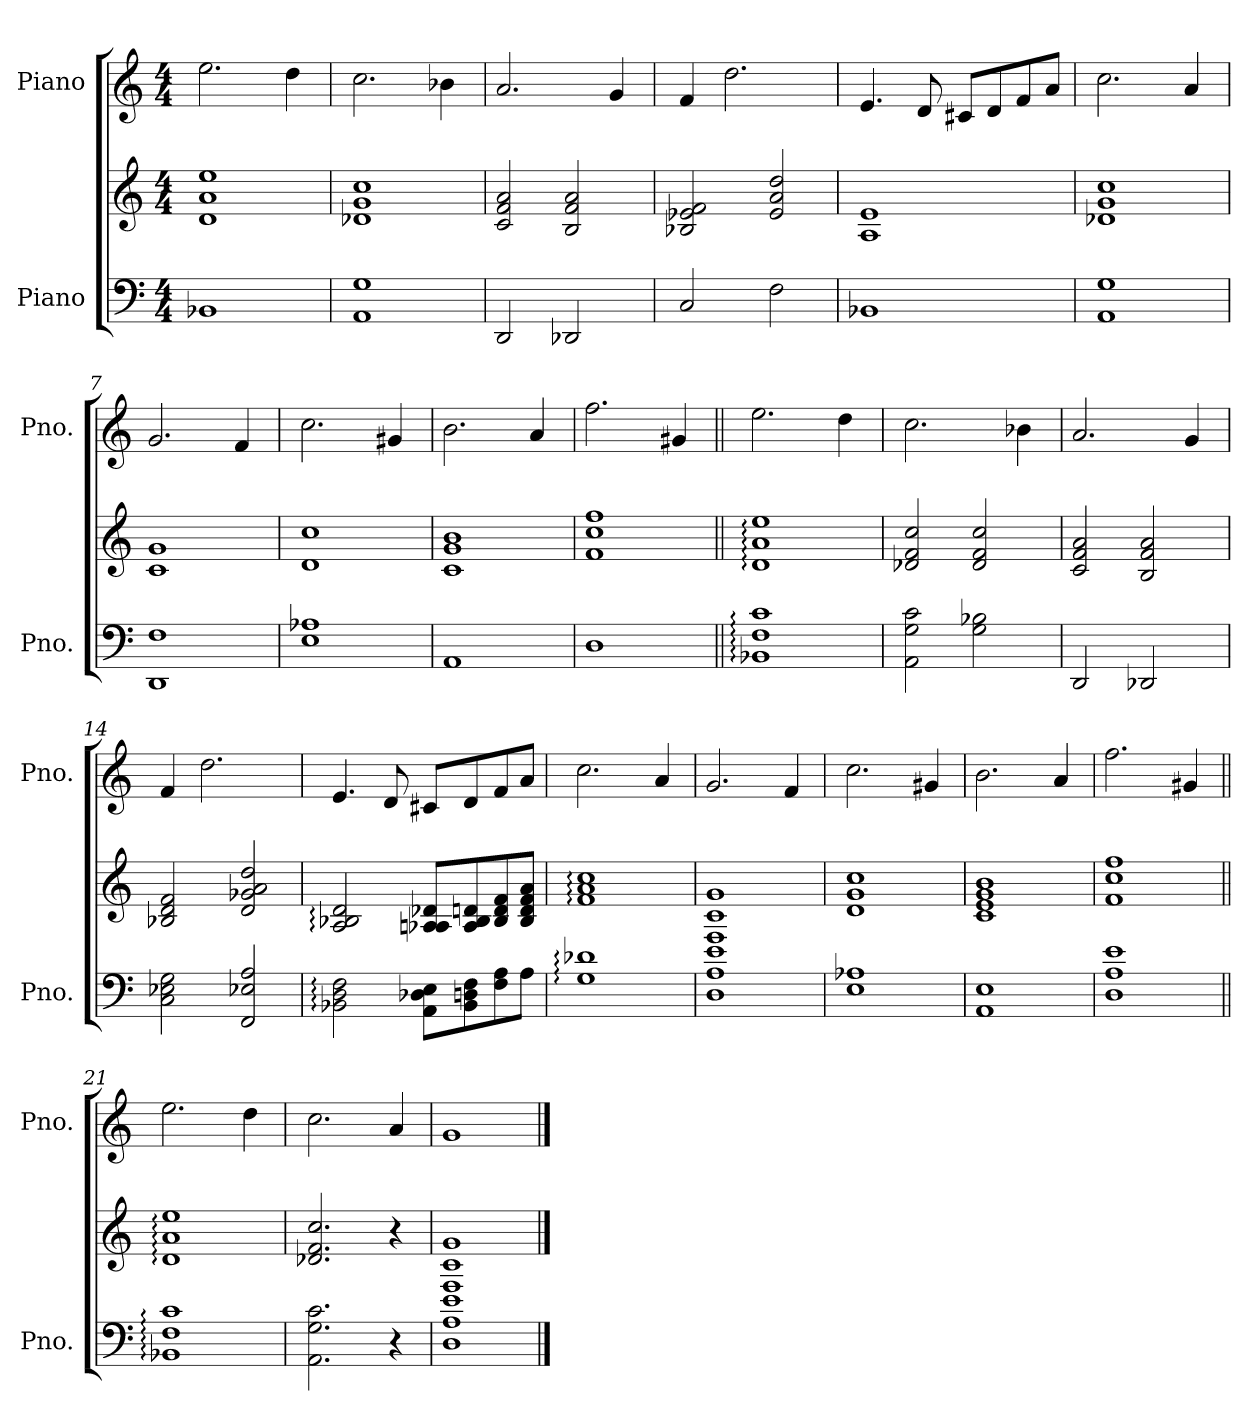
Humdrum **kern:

**kern	**kern	**dynam	**kern
*part2	*part2	*part2	*part1
*staff3	*staff2	*staff2/3	*staff1
*I"Piano	*	*	*I"Piano
*I'Pno.	*	*	*I'Pno.
*clefF4	*clefG2	*	*clefG2
*k[]	*k[]	*	*k[]
*M4/4	*M4/4	*	*M4/4
*MM80	*MM80	*	*MM80
=1	=1	=1	=1
!	!	!LO:DY:b=2	!
!	!	!LO:DY:n=1:b	!
1BB-X	1d 1a 1ee	mp mp	2.ee\
.	.	.	4dd\
=2	=2	=2	=2
1AA 1G	1d-X 1g 1cc	.	2.cc\
.	.	.	4b-X\
=3	=3	=3	=3
2DD/	2c/ 2f/ 2a/	.	2.a/
2DD-X/	2B/ 2f/ 2a/	.	.
.	.	.	4g/
!!LO:LB:g=z
=4	=4	=4	=4
2C/	2B-X/ 2e-X/ 2f/	.	4f/
.	.	.	2.dd\
2F\	2e-/ 2a/ 2dd/	.	.
=5	=5	=5	=5
1BB-X	1A 1e	.	4.e/
.	.	.	8d/
.	.	.	8c#X/L
.	.	.	8d/
.	.	.	8f/
.	.	.	8a/J
=6	=6	=6	=6
1AA 1G	1d-X 1g 1cc	.	2.cc\
.	.	.	4a/
=7	=7	=7	=7
1DD 1F	1c 1g	.	2.g/
.	.	.	4f/
!!LO:LB:g=z
=8	=8	=8	=8
1E 1A-X	1d 1cc	.	2.cc\
.	.	.	4g#X/
=9	=9	=9	=9
1AA	1c 1g 1b	.	2.b\
.	.	.	4a/
=10	=10	=10	=10
1D	1f 1cc 1ff	.	2.ff\
.	.	.	4g#X/
!!LO:PB:g=z
=11||	=11||	=11||	=11||
1BB-X: 1F: 1c:	1d: 1a: 1ee:	.	2.ee\
.	.	.	4dd\
=12	=12	=12	=12
2AA\ 2G\ 2c\	2d-X/ 2f/ 2cc/	.	2.cc\
2G\ 2B-X\	2d-/ 2f/ 2cc/	.	.
.	.	.	4b-X\
=13	=13	=13	=13
2DD/	2c/ 2f/ 2a/	.	2.a/
2DD-X/	2B/ 2f/ 2a/	.	.
.	.	.	4g/
=14	=14	=14	=14
2C\ 2E-X\ 2G\	2B-X/ 2d/ 2f/	.	4f/
.	.	.	2.dd\
2FF/ 2E-X/ 2A/	2d/ 2g-X/ 2a/ 2dd/	.	.
!!LO:LB:g=z
=15	=15	=15	=15
2BB-X\: 2D\: 2F\:	2A/: 2B-X/: 2d/:	.	4.e/
.	.	.	8d/
8AA\ 8D-X\ 8E\L	8A-X/ 8An/ 8d-X/L	.	8c#X/L
8BB-\ 8Dn\ 8F\	8A/ 8B-/ 8dn/	.	8d/
8F\ 8A\	8B-/ 8d/ 8f/	.	8f/
8A\J	8B-/ 8d/ 8f/ 8a/J	.	8a/J
=16	=16	=16	=16
1G: 1d-X:	1f: 1a: 1cc:	.	2.cc\
.	.	.	4a/
=17	=17	=17	=17
1D 1A 1e	1F 1c 1g	.	2.g/
.	.	.	4f/
=18	=18	=18	=18
1E 1A-X	1d 1g 1cc	.	2.cc\
.	.	.	4g#X/
!!LO:LB:g=z
=19	=19	=19	=19
1AA 1E	1c 1e 1g 1b	.	2.b\
.	.	.	4a/
=20	=20	=20	=20
1D 1A 1e	1f 1cc 1ff	.	2.ff\
.	.	.	4g#X/
=21||	=21||	=21||	=21||
1BB-X: 1F: 1c:	1d: 1a: 1ee:	.	2.ee\
.	.	.	4dd\
=22	=22	=22	=22
2.AA\ 2.G\ 2.c\	2.d-X/ 2.f/ 2.cc/	.	2.cc\
4r	4r	.	4a/
=23	=23	=23	=23
1D 1A 1e	1F 1c 1g	.	1g
==	==	==	==
*-	*-	*-	*-
